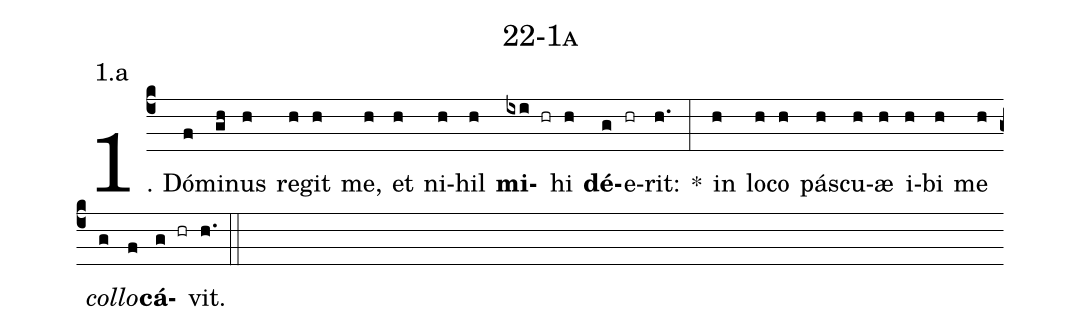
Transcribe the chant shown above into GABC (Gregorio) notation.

name: 22-1a;
annotation: 1.a;
%%
(c4)1. Dó(f)mi(gh)nus(h) re(h)git(h) me,(h) et(h) ni(h)hil(h) <b>mi</b>(ixi hr)hi(h) <b>dé</b>(g)e(hr)rit:(h.) *(:) in(h) lo(h)co(h) pás(h)cu(h)æ(h) i(h)bi(h) me(h) <i>col</i>(g)<i>lo</i>(f)<b>cá</b>(g hr)vit.(h.) (::)
